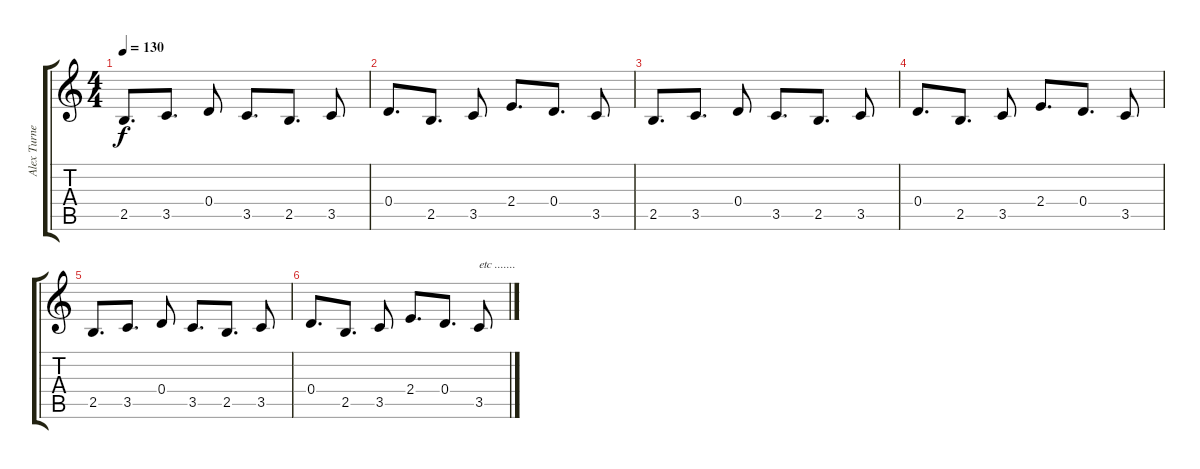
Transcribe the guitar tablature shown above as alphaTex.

\track ("Alex Turner (Guitar 1)" "Alex Turne") {instrument overdrivenguitar}
\staff {score tabs}
\tuning (E4 B3 G3 D3 A2 E2) {hide}
\ts (4 4)
\tempo 130
\clef g2
\ks c
2.5.8{d dy f} 3.5.8{d} 0.4.8 3.5.8{d} 2.5.8{d} 3.5.8 |
0.4.8{d} 2.5.8{d} 3.5.8 2.4.8{d} 0.4.8{d} 3.5.8 |
2.5.8{d} 3.5.8{d} 0.4.8 3.5.8{d} 2.5.8{d} 3.5.8 |
0.4.8{d} 2.5.8{d} 3.5.8 2.4.8{d} 0.4.8{d} 3.5.8 |
2.5.8{d} 3.5.8{d} 0.4.8 3.5.8{d} 2.5.8{d} 3.5.8 |
0.4.8{d} 2.5.8{d} 3.5.8 2.4.8{d} 0.4.8{d} 3.5.8{txt "etc ......."}
